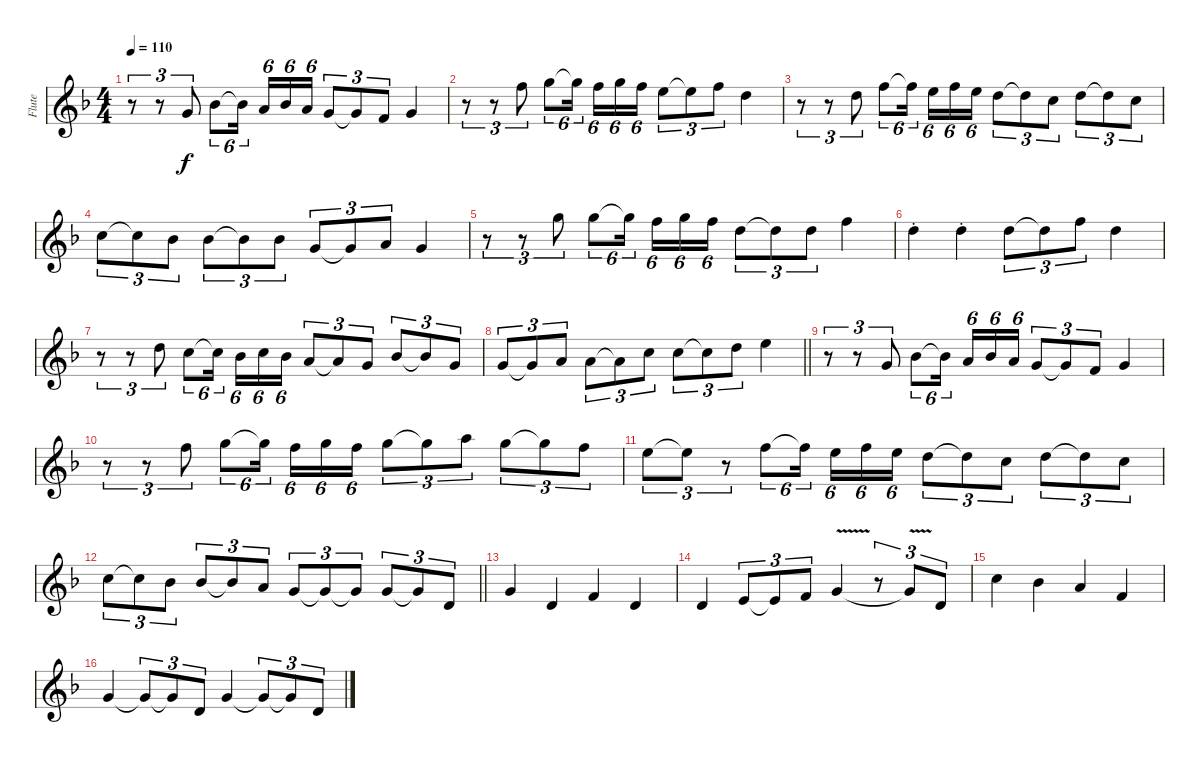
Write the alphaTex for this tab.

\track ("Flute" "Flute") {instrument flute}
\staff {score}
\tuning (E4 B3 G3 D3 A2 E2) {hide}
\ts (4 4)
\tempo 110
\clef g2
\ks f
r.8{tu (3 2) dy f} r.8{tu (3 2)} 8.2.8{tu (3 2)} 11.2.8{tu (6 4)} 11.2{t}.16{tu (6 4)} 10.2.16{tu (6 4)} 11.2.16{tu (6 4)} 10.2.16{tu (6 4)} 8.2.8{tu (3 2)} 8.2{t}.8{tu (3 2)} 10.3.8{tu (3 2)} 8.2.4 |
r.8{tu (3 2)} r.8{tu (3 2)} 13.1.8{tu (3 2)} 15.1.8{tu (6 4)} 15.1{t}.16{tu (6 4)} 13.1.16{tu (6 4)} 15.1.16{tu (6 4)} 13.1.16{tu (6 4)} 12.1.8{tu (3 2)} 12.1{t}.8{tu (3 2)} 13.1.8{tu (3 2)} 15.2.4 |
r.8{tu (3 2)} r.8{tu (3 2)} 15.2.8{tu (3 2)} 13.1.8{tu (6 4)} 13.1{t}.16{tu (6 4)} 12.1.16{tu (6 4)} 13.1.16{tu (6 4)} 12.1.16{tu (6 4)} 15.2.8{tu (3 2)} 15.2{t}.8{tu (3 2)} 13.2.8{tu (3 2)} 15.2.8{tu (3 2)} 15.2{t}.8{tu (3 2)} 13.2.8{tu (3 2)} |
13.2.8{tu (3 2)} 13.2{t}.8{tu (3 2)} 15.3.8{tu (3 2)} 15.3.8{tu (3 2)} 15.3{t}.8{tu (3 2)} 15.3.8{tu (3 2)} 12.3.8{tu (3 2)} 12.3{t}.8{tu (3 2)} 14.3.8{tu (3 2)} 12.3.4 |
r.8{tu (3 2)} r.8{tu (3 2)} 15.1.8{tu (3 2)} 15.1.8{tu (6 4)} 15.1{t}.16{tu (6 4)} 13.1.16{tu (6 4)} 15.1.16{tu (6 4)} 13.1.16{tu (6 4)} 15.2.8{tu (3 2)} 15.2{t}.8{tu (3 2)} 15.2.8{tu (3 2)} 13.1.4 |
15.2{st}.4 15.2{st}.4 15.2.8{tu (3 2)} 15.2{t}.8{tu (3 2)} 13.1.8{tu (3 2)} 15.2.4 |
r.8{tu (3 2)} r.8{tu (3 2)} 15.2.8{tu (3 2)} 13.2.8{tu (6 4)} 13.2{t}.16{tu (6 4)} 11.2.16{tu (6 4)} 13.2.16{tu (6 4)} 11.2.16{tu (6 4)} 14.3.8{tu (3 2)} 14.3{t}.8{tu (3 2)} 12.3.8{tu (3 2)} 11.2.8{tu (3 2)} 11.2{t}.8{tu (3 2)} 12.3.8{tu (3 2)} |
\barLineRight lightlight
12.3.8{tu (3 2)} 12.3{t}.8{tu (3 2)} 14.3.8{tu (3 2)} 14.3.8{tu (3 2)} 14.3{t}.8{tu (3 2)} 13.2.8{tu (3 2)} 13.2.8{tu (3 2)} 13.2{t}.8{tu (3 2)} 15.2.8{tu (3 2)} 12.1.4 |
\section ("" "")
r.8{tu (3 2)} r.8{tu (3 2)} 8.2.8{tu (3 2)} 11.2.8{tu (6 4)} 11.2{t}.16{tu (6 4)} 10.2.16{tu (6 4)} 11.2.16{tu (6 4)} 10.2.16{tu (6 4)} 8.2.8{tu (3 2)} 8.2{t}.8{tu (3 2)} 10.3.8{tu (3 2)} 8.2.4 |
r.8{tu (3 2)} r.8{tu (3 2)} 13.1.8{tu (3 2)} 15.1.8{tu (6 4)} 15.1{t}.16{tu (6 4)} 13.1.16{tu (6 4)} 15.1.16{tu (6 4)} 13.1.16{tu (6 4)} 15.1.8{tu (3 2)} 15.1{t}.8{tu (3 2)} 17.1.8{tu (3 2)} 15.1.8{tu (3 2)} 15.1{t}.8{tu (3 2)} 13.1.8{tu (3 2)} |
12.1.8{tu (3 2)} 12.1{t}.8{tu (3 2)} r.8{tu (3 2)} 13.1.8{tu (6 4)} 13.1{t}.16{tu (6 4)} 12.1.16{tu (6 4)} 13.1.16{tu (6 4)} 12.1.16{tu (6 4)} 15.2.8{tu (3 2)} 15.2{t}.8{tu (3 2)} 13.2.8{tu (3 2)} 15.2.8{tu (3 2)} 15.2{t}.8{tu (3 2)} 13.2.8{tu (3 2)} |
\barLineRight lightlight
13.2.8{tu (3 2)} 13.2{t}.8{tu (3 2)} 11.2.8{tu (3 2)} 11.2.8{tu (3 2)} 11.2{t}.8{tu (3 2)} 14.3.8{tu (3 2)} 12.3.8{tu (3 2)} 12.3{t}.8{tu (3 2)} 12.3{t}.8{tu (3 2)} 12.3.8{tu (3 2)} 12.3{t}.8{tu (3 2)} 7.3.8{tu (3 2)} |
\section ("" "")
8.2.4 7.3.4 10.3.4 7.3.4 |
7.3.4 9.3.8{tu (3 2)} 9.3{t}.8{tu (3 2)} 10.3.8{tu (3 2)} 8.2{v}.4 r.8{tu (3 2)} 8.2{t}.8{tu (3 2)} 7.3.8{tu (3 2)} |
8.1.4 6.1.4 10.2.4 6.2.4 |
8.2.4 8.2{t}.8{tu (3 2)} 8.2{t}.8{tu (3 2)} 7.3.8{tu (3 2)} 8.2.4 8.2{t}.8{tu (3 2)} 8.2{t}.8{tu (3 2)} 7.3.8{tu (3 2)}
